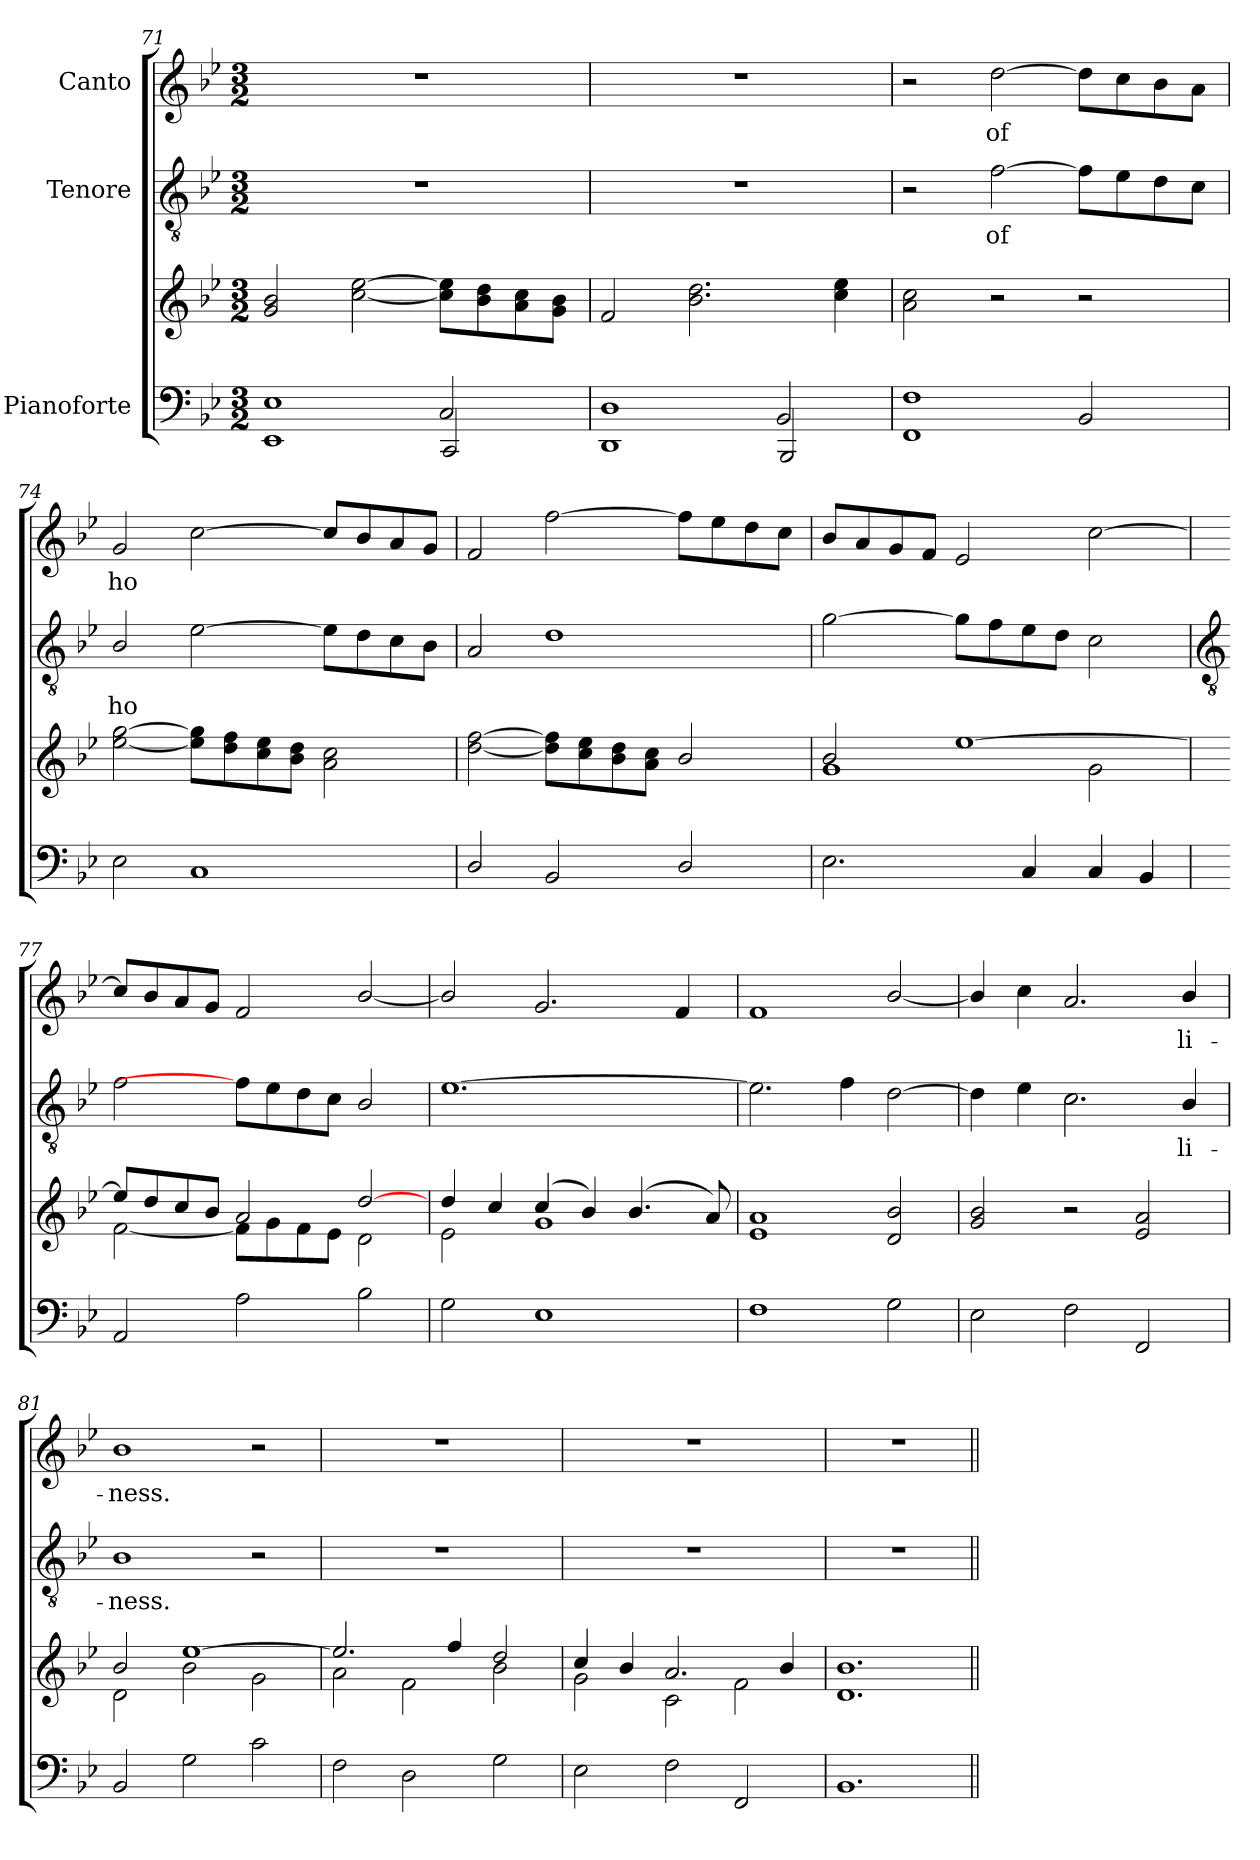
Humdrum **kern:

**kern	**kern	**kern	**text	**kern	**text
*part3	*part3	*part2	*part2	*part1	*part1
*staff4	*staff3	*staff2	*staff2	*staff1	*staff1
*I"Pianoforte	*	*I"Tenore	*	*I"Canto	*
*clefF4	*clefG2	*clefGv2	*	*clefG2	*
*k[b-e-]	*k[b-e-]	*k[b-e-]	*	*k[b-e-]	*
*B-:	*B-:	*B-:	*	*B-:	*
*M3/2	*M3/2	*M3/2	*	*M3/2	*
=71	=71	=71	=71	=71	=71
*^	*^	*	*	*	*
!	!	!	!	!LO:N:vis=1	!	!LO:N:vis=1	!
1E-/	1EE-\	2g/ 2b-/	2ryy	1.r	.	1.r	.
.	.	[2cc\ [2ee-\	2ryy	.	.	.	.
2C/	2CC/	8cc\] 8ee-\]L	2ryy	.	.	.	.
.	.	8b-\ 8dd\	.	.	.	.	.
.	.	8a\ 8cc\	.	.	.	.	.
.	.	8g\ 8b-\J	.	.	.	.	.
=72	=72	=72	=72	=72	=72	=72	=72
!	!	!	!	!LO:N:vis=1	!	!LO:N:vis=1	!
1D/	1DD\	2f/	2ryy	1.r	.	1.r	.
.	.	2.b-\ 2.dd\	2ryy	.	.	.	.
2BB-/	2BBB-/	.	2ryy	.	.	.	.
.	.	4cc\ 4ee-\	.	.	.	.	.
=73	=73	=73	=73	=73	=73	=73	=73
1F/	1FF\	2a\ 2cc\	2ryy	2r	.	2r	.
!	!	!	!	!	!LO:LY:b	!	!LO:LY:b
.	.	2r	2ryy	[2f	of	[2dd	of
2BB-/	2ryy	2r	2ryy	8fL]	.	8ddL]	.
.	.	.	.	8e-	.	8cc	.
.	.	.	.	8d	.	8b-	.
.	.	.	.	8cJ	.	8aJ	.
=74	=74	=74	=74	=74	=74	=74	=74
!	!	!	!	!	!LO:LY:b	!	!LO:LY:b
2E-\	2ryy	[2ee-\ [2gg\	2ryy	2B-/	ho	2g	ho
1C/	2ryy	8ee-\] 8gg\]L	2ryy	[2e-	.	[2cc	.
.	.	8dd\ 8ff\	.	.	.	.	.
.	.	8cc\ 8ee-\	.	.	.	.	.
.	.	8b-\ 8dd\J	.	.	.	.	.
.	2ryy	2a\ 2cc\	2ryy	8e-L]	.	8ccL]	.
.	.	.	.	8d	.	8b-	.
.	.	.	.	8c	.	8a	.
.	.	.	.	8B-J	.	8gJ	.
=75	=75	=75	=75	=75	=75	=75	=75
2D/	2ryy	[2dd\ [2ff\	2ryy	2A	.	2f	.
2BB-/	2ryy	8dd\] 8ff\]L	2ryy	1d	.	[2ff	.
.	.	8cc\ 8ee-\	.	.	.	.	.
.	.	8b-\ 8dd\	.	.	.	.	.
.	.	8a\ 8cc\J	.	.	.	.	.
2D/	2ryy	2b-/	2ryy	.	.	8ffL]	.
.	.	.	.	.	.	8ee-	.
.	.	.	.	.	.	8dd	.
.	.	.	.	.	.	8ccJ	.
=76	=76	=76	=76	=76	=76	=76	=76
2.E-\	2ryy	2b-/	1g\	[2g	.	8b-L	.
.	.	.	.	.	.	8a	.
.	.	.	.	.	.	8g	.
.	.	.	.	.	.	8fJ	.
.	2ryy	[1ee-/	.	8gL]	.	2e-	.
.	.	.	.	8f	.	.	.
4C/	.	.	.	8e-	.	.	.
.	.	.	.	8dJ	.	.	.
4C/	2ryy	.	2g\	2c	.	[2cc	.
4BB-/	.	.	.	.	.	.	.
*v	*v	*	*	*	*	*	*
!!LO:LB:g=z
=77	=77	=77	=77	=77	=77	=77
*	*	*	*clefGv2	*	*	*
2AA	8ee-/L]	[2f\	2f	.	8ccL]	.
.	8dd/	.	.	.	8b-	.
.	8cc/	.	.	.	8a	.
.	8b-/J	.	.	.	8gJ	.
2A	2a/	8f\L]	8fL]	.	2f	.
.	.	8g\	8e-	.	.	.
.	.	8f\	8d	.	.	.
.	.	8e-\J	8cJ	.	.	.
2B-	[2dd/	2d\	2B-/	.	[2b-/	.
=78	=78	=78	=78	=78	=78	=78
2G	4dd/	2e-\	[1.e-	.	2b-/]	.
.	4cc/	.	.	.	.	.
1E-	(>4cc/	1g\	.	.	2.g	.
.	4b-/)	.	.	.	.	.
.	(>4.b-/	.	.	.	.	.
.	.	.	.	.	4f	.
.	8a/)	.	.	.	.	.
=79	=79	=79	=79	=79	=79	=79
1F	1a/	1e-\	2.e-]	.	1f	.
.	.	.	4f	.	.	.
2G	2d/ 2b-/	2ryy	[2d	.	[2b-/	.
=80	=80	=80	=80	=80	=80	=80
2E-	2g/ 2b-/	2ryy	4d]	.	4b-/]	.
.	.	.	4e-	.	4cc	.
2F	2r	2ryy	2.c	.	2.a	.
2FF	2e-/ 2a/	2ryy	.	.	.	.
!	!	!	!	!LO:LY:b	!	!LO:LY:b
.	.	.	4B-/	li-	4b-/	li-
=81	=81	=81	=81	=81	=81	=81
!	!	!	!	!LO:LY:b	!	!LO:LY:b
2BB-	2b-/	2d\	1B-	-ness.	1b-	-ness.
2G	[1ee-/	2b-\	.	.	.	.
2c	.	2g\	2r	.	2r	.
=82	=82	=82	=82	=82	=82	=82
!	!	!	!LO:N:vis=1	!	!LO:N:vis=1	!
2F	2.ee-/]	2a\	1.r	.	1.r	.
2D	.	2f\	.	.	.	.
.	4ff/	.	.	.	.	.
2G	2dd/	2b-\	.	.	.	.
=83	=83	=83	=83	=83	=83	=83
!	!	!	!LO:N:vis=1	!	!LO:N:vis=1	!
2E-	4cc/	2g\	1.r	.	1.r	.
.	4b-/	.	.	.	.	.
2F	2.a/	2c\	.	.	.	.
2FF	.	2f\	.	.	.	.
.	4b-/	.	.	.	.	.
=84	=84	=84	=84	=84	=84	=84
!	!	!	!LO:N:vis=1	!	!LO:N:vis=1	!
1.BB-	1.b-/	1.d\	1.r	.	1.r	.
*	*v	*v	*	*	*	*
=||	=||	=||	=||	=||	=||
*-	*-	*-	*-	*-	*-
